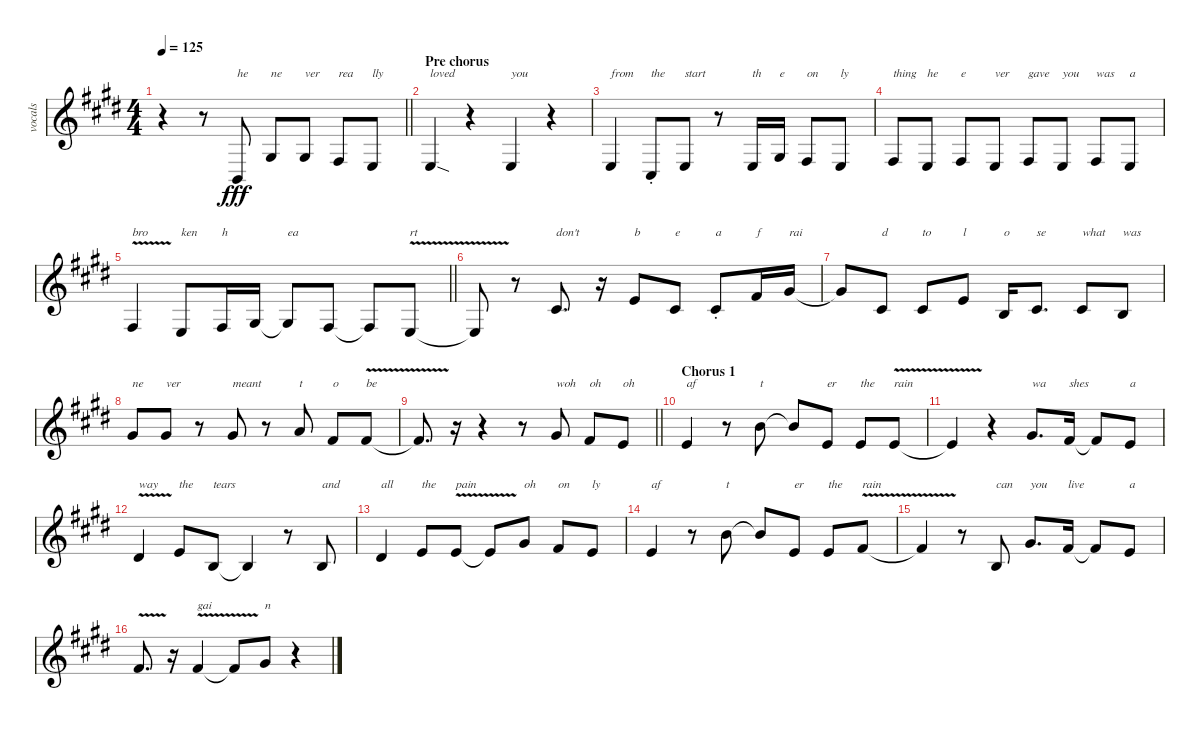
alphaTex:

\track ("vocals" "vocals") {instrument lead2sawtooth}
\staff {score}
\tuning (E4 B3 G3 D3 A2 E2) {hide}
\ts (4 4)
\tempo 125
\clef g2
\barLineRight lightlight
\ks e
r.4{dy fff} r.8 2.5.8{txt "he"} 1.3.8{txt "ne"} 1.3.8{txt "ver"} 4.4.8{txt "rea"} 2.4.8{txt "lly"} |
\section ("" "Pre chorus")
2.4{sod}.4{txt "loved"} r.4 2.4.4{txt "you"} r.4 |
2.4.4{txt "from"} 4.5{st}.8{txt "the"} 2.4.8{txt "start"} r.8 2.4.16{txt "th"} 1.3.16{txt "e"} 4.4.8{txt "on"} 2.4.8{txt "ly"} |
4.4.8{txt "thing"} 2.4.8{txt "he"} 4.4.8{txt "e"} 2.4.8{txt "ver"} 4.4.8{txt "gave"} 2.4.8{txt "you"} 4.4.8{txt "was"} 2.4.8{txt "a"} |
\barLineRight lightlight
4.4{v}.4{txt "bro"} 2.4.8{txt "ken"} 4.4.16{txt "h"} 1.3.16 1.3{t}.8{txt "ea"} 4.4.8 4.4{t}.8 2.4{v}.8{txt "rt"} |
2.4{t}.8 r.8 2.2.8{d txt "don't"} r.16 0.1.8{txt "b"} 2.2.8{txt "e"} 2.2{st}.8{txt "a"} 2.1.16{txt "f"} 4.1.16{txt "rai"} |
4.1{t}.8 2.2.8{txt "d"} 2.2.8{txt "to"} 0.1.8{txt "l"} 0.2.16{txt "o"} 2.2.8{d txt "se"} 2.2.8{txt "what"} 0.2.8{txt "was"} |
4.1.8{txt "ne"} 4.1.8{txt "ver"} r.8 4.1.8{txt "meant"} r.8 5.1.8{txt "t"} 2.1.8{txt "o"} 2.1{v}.8{txt "be"} |
\barLineRight lightlight
2.1{t}.8{d} r.16 r.4 r.8 4.1.8{txt "woh"} 2.1.8{txt "oh"} 0.1.8{txt "oh"} |
\section ("" "Chorus 1")
0.1.4{txt "af"} r.8 7.1.8{txt "t"} 7.1{t}.8 0.1.8{txt "er"} 0.1.8{txt "the"} 0.1{v}.8{txt "rain"} |
0.1{t}.4 r.4 4.1.8{d txt "wa"} 2.1.16{txt "shes"} 2.1{t}.8 0.1.8{txt "a"} |
4.2{v}.4{txt "way"} 0.1.8{txt "the"} 0.2.8{txt "tears"} 0.2{t}.4 r.8 0.2.8{txt "and"} |
4.2.4{txt "all"} 0.1.8{txt "the"} 0.1{v}.8{txt "pain"} 0.1{t}.8 4.1.8{txt "oh"} 2.1.8{txt "on"} 0.1.8{txt "ly"} |
0.1.4{txt "af"} r.8 7.1.8{txt "t"} 7.1{t}.8 0.1.8{txt "er"} 0.1.8{txt "the"} 2.1{v}.8{txt "rain"} |
2.1{t}.4 r.8 0.2.8{txt "can"} 4.1.8{d txt "you"} 2.1.16{txt "live"} 2.1{t}.8 0.1.8{txt "a"} |
2.1{v}.8{d} r.16 2.1{v}.4{txt "gai"} 2.1{t}.8 4.1.8{txt "n"} r.4
